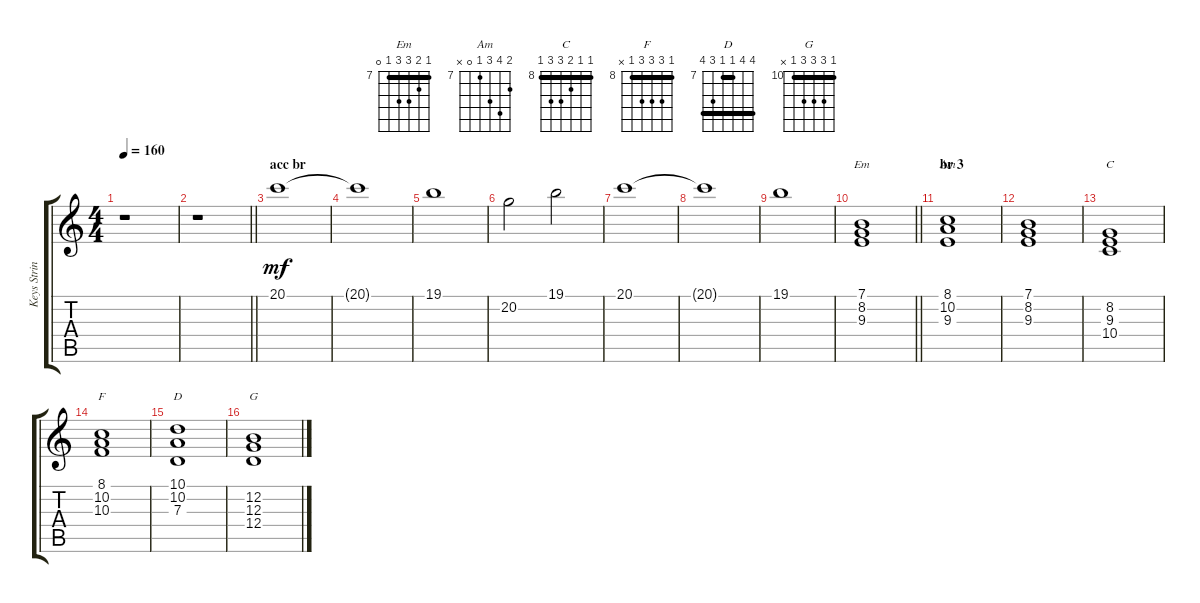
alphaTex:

\track ("Keys Strings 1" "Keys Strin") {instrument synthstrings1}
\staff {score tabs}
\tuning (E4 B3 G3 D3 A2 E2) {hide}
\chord ("Em" 7 8 9 9 7 0) {firstfret 7 barre 7}
\chord ("Am" 8 10 9 7 0 x) {firstfret 7}
\chord ("C" 8 8 9 10 10 8) {firstfret 8 barre 8}
\chord ("F" 8 10 10 10 8 x) {firstfret 8 barre 8}
\chord ("D" 10 10 7 7 9 10) {firstfret 7 barre (7 10)}
\chord ("G" 10 12 12 12 10 x) {firstfret 10 barre 10}
\ts (4 4)
\tempo 160
\clef g2
\ks c
r.1{dy mf} |
\barLineRight lightlight
r.1 |
\section ("" "acc br")
20.1.1 |
20.1{t}.1 |
19.1.1 |
20.2.2 19.1.2 |
20.1.1 |
20.1{t}.1 |
19.1.1 |
\barLineRight lightlight
(7.1 8.2 9.3).1{ch "Em"} |
\section ("" "br 3")
(8.1 10.2 9.3).1{ch "Am"} |
(7.1 8.2 9.3).1 |
(8.2 9.3 10.4).1{ch "C"} |
(8.1 10.2 10.3).1{ch "F"} |
(10.1 10.2 7.3).1{ch "D"} |
(12.2 12.3 12.4).1{ch "G"}
